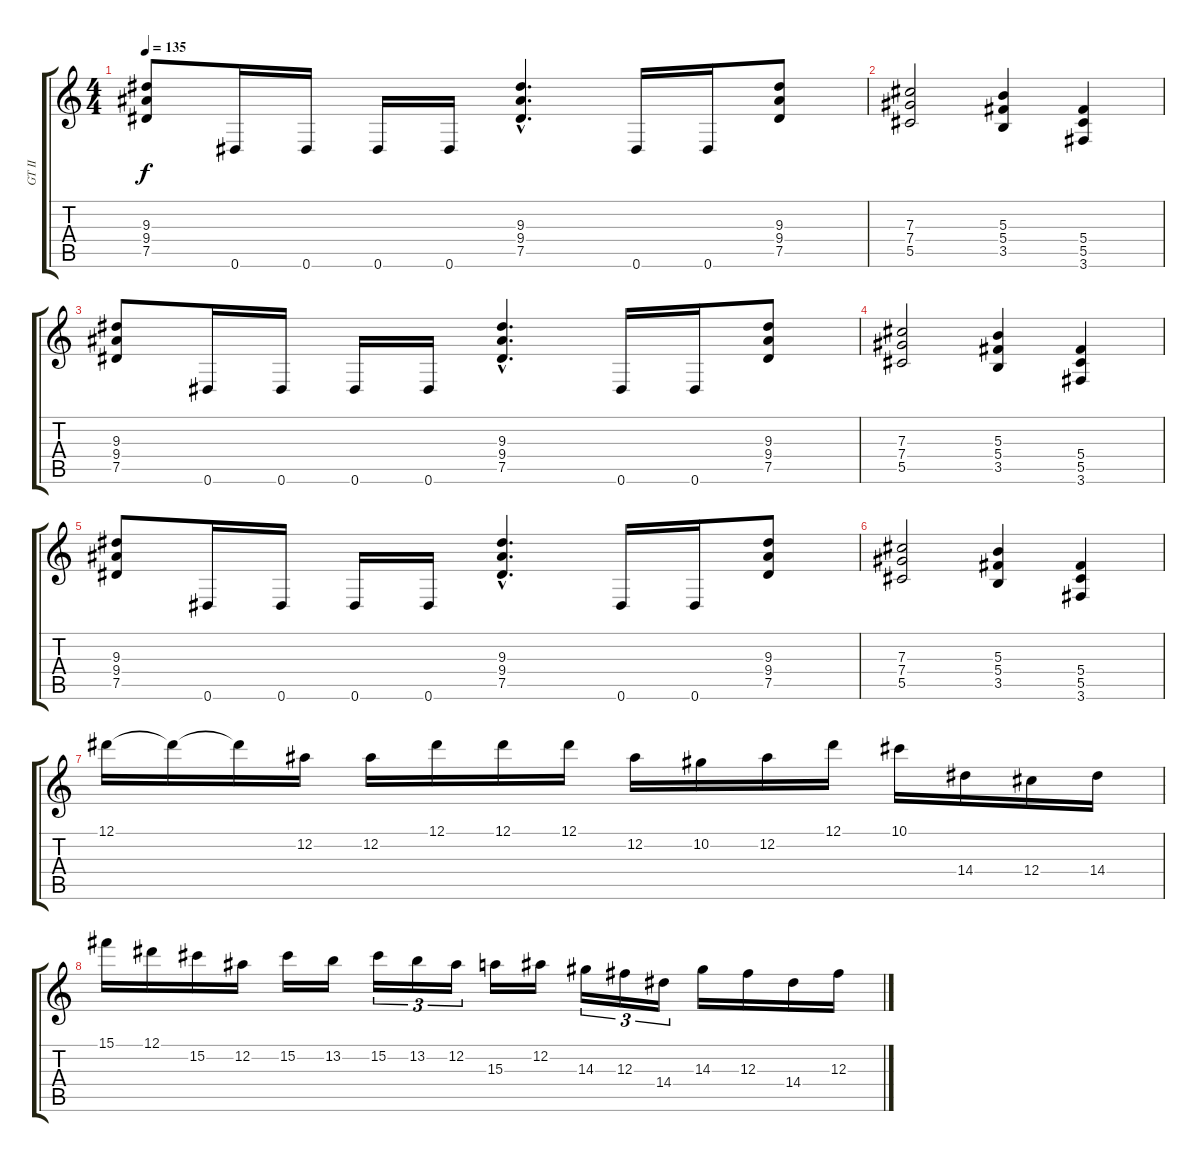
\track ("GT II" "GT II") {instrument distortionguitar}
\staff {score tabs}
\tuning (Eb4 Bb3 Gb3 Db3 Ab2 Eb2) {hide}
\ts (4 4)
\tempo 135
\clef g2
\ks c
(9.3 9.4 7.5).8{dy f} 0.6.16 0.6.16 0.6.16 0.6.16 (9.3{hac} 9.4{hac} 7.5{hac}).4{d} 0.6.16 0.6.16 (9.3 9.4 7.5).8 |
(7.3 7.4 5.5).2 (5.3 5.4 3.5).4 (5.4 5.5 3.6).4 |
(9.3 9.4 7.5).8 0.6.16 0.6.16 0.6.16 0.6.16 (9.3{hac} 9.4{hac} 7.5{hac}).4{d} 0.6.16 0.6.16 (9.3 9.4 7.5).8 |
(7.3 7.4 5.5).2 (5.3 5.4 3.5).4 (5.4 5.5 3.6).4 |
(9.3 9.4 7.5).8 0.6.16 0.6.16 0.6.16 0.6.16 (9.3{hac} 9.4{hac} 7.5{hac}).4{d} 0.6.16 0.6.16 (9.3 9.4 7.5).8 |
(7.3 7.4 5.5).2 (5.3 5.4 3.5).4 (5.4 5.5 3.6).4 |
12.1.16 12.1{t}.16 12.1{t}.16 12.2.16 12.2.16 12.1.16 12.1.16 12.1.16 12.2.16 10.2.16 12.2.16 12.1.16 10.1.16 14.4.16 12.4.16 14.4.16 |
15.1.16 12.1.16 15.2.16 12.2.16 15.2.16 13.2.16 15.2.16{tu (3 2)} 13.2.16{tu (3 2)} 12.2.16{tu (3 2)} 15.3.16 12.2.16 14.3.16{tu (3 2)} 12.3.16{tu (3 2)} 14.4.16{tu (3 2)} 14.3.16 12.3.16 14.4.16 12.3.16
